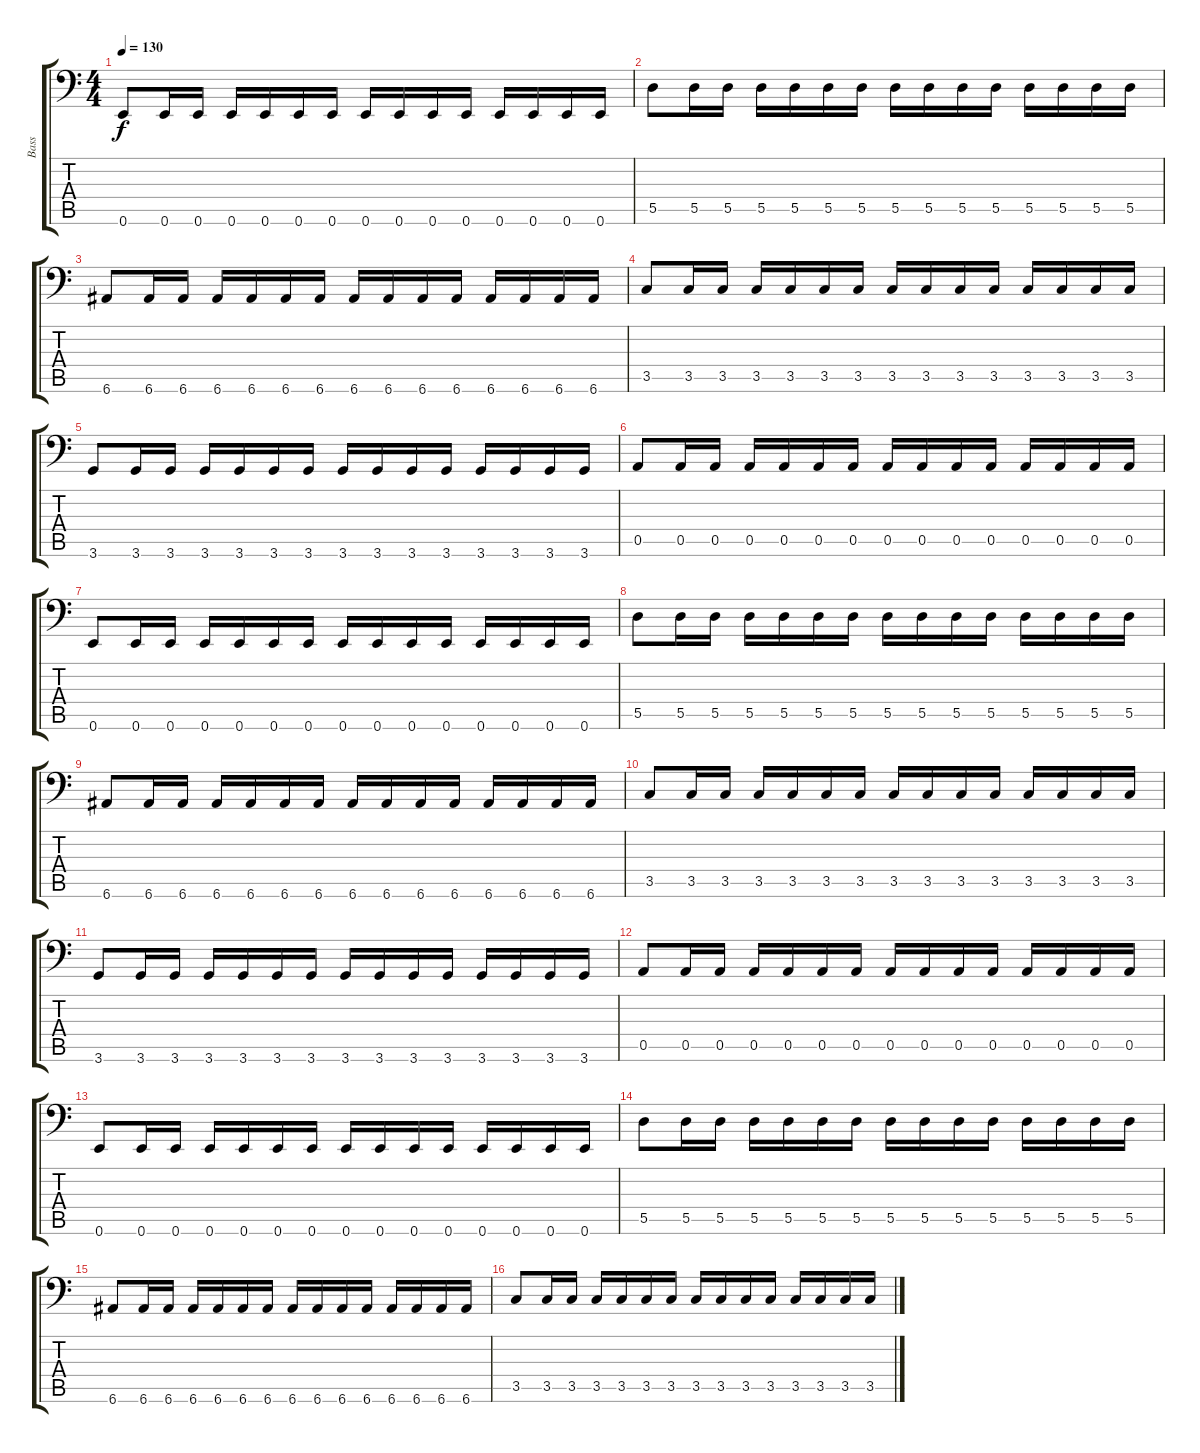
\track ("Bass" "Bass") {instrument electricbassfinger}
\staff {score tabs}
\tuning (E3 B2 G2 D2 A1 E1) {hide}
\ts (4 4)
\tempo 130
\clef f4
\ks c
0.6.8{dy f} 0.6.16 0.6.16 0.6.16 0.6.16 0.6.16 0.6.16 0.6.16 0.6.16 0.6.16 0.6.16 0.6.16 0.6.16 0.6.16 0.6.16 |
5.5.8 5.5.16 5.5.16 5.5.16 5.5.16 5.5.16 5.5.16 5.5.16 5.5.16 5.5.16 5.5.16 5.5.16 5.5.16 5.5.16 5.5.16 |
6.6.8 6.6.16 6.6.16 6.6.16 6.6.16 6.6.16 6.6.16 6.6.16 6.6.16 6.6.16 6.6.16 6.6.16 6.6.16 6.6.16 6.6.16 |
3.5.8 3.5.16 3.5.16 3.5.16 3.5.16 3.5.16 3.5.16 3.5.16 3.5.16 3.5.16 3.5.16 3.5.16 3.5.16 3.5.16 3.5.16 |
3.6.8 3.6.16 3.6.16 3.6.16 3.6.16 3.6.16 3.6.16 3.6.16 3.6.16 3.6.16 3.6.16 3.6.16 3.6.16 3.6.16 3.6.16 |
0.5.8 0.5.16 0.5.16 0.5.16 0.5.16 0.5.16 0.5.16 0.5.16 0.5.16 0.5.16 0.5.16 0.5.16 0.5.16 0.5.16 0.5.16 |
0.6.8 0.6.16 0.6.16 0.6.16 0.6.16 0.6.16 0.6.16 0.6.16 0.6.16 0.6.16 0.6.16 0.6.16 0.6.16 0.6.16 0.6.16 |
5.5.8 5.5.16 5.5.16 5.5.16 5.5.16 5.5.16 5.5.16 5.5.16 5.5.16 5.5.16 5.5.16 5.5.16 5.5.16 5.5.16 5.5.16 |
6.6.8 6.6.16 6.6.16 6.6.16 6.6.16 6.6.16 6.6.16 6.6.16 6.6.16 6.6.16 6.6.16 6.6.16 6.6.16 6.6.16 6.6.16 |
3.5.8 3.5.16 3.5.16 3.5.16 3.5.16 3.5.16 3.5.16 3.5.16 3.5.16 3.5.16 3.5.16 3.5.16 3.5.16 3.5.16 3.5.16 |
3.6.8 3.6.16 3.6.16 3.6.16 3.6.16 3.6.16 3.6.16 3.6.16 3.6.16 3.6.16 3.6.16 3.6.16 3.6.16 3.6.16 3.6.16 |
0.5.8 0.5.16 0.5.16 0.5.16 0.5.16 0.5.16 0.5.16 0.5.16 0.5.16 0.5.16 0.5.16 0.5.16 0.5.16 0.5.16 0.5.16 |
0.6.8 0.6.16 0.6.16 0.6.16 0.6.16 0.6.16 0.6.16 0.6.16 0.6.16 0.6.16 0.6.16 0.6.16 0.6.16 0.6.16 0.6.16 |
5.5.8 5.5.16 5.5.16 5.5.16 5.5.16 5.5.16 5.5.16 5.5.16 5.5.16 5.5.16 5.5.16 5.5.16 5.5.16 5.5.16 5.5.16 |
6.6.8 6.6.16 6.6.16 6.6.16 6.6.16 6.6.16 6.6.16 6.6.16 6.6.16 6.6.16 6.6.16 6.6.16 6.6.16 6.6.16 6.6.16 |
3.5.8 3.5.16 3.5.16 3.5.16 3.5.16 3.5.16 3.5.16 3.5.16 3.5.16 3.5.16 3.5.16 3.5.16 3.5.16 3.5.16 3.5.16
